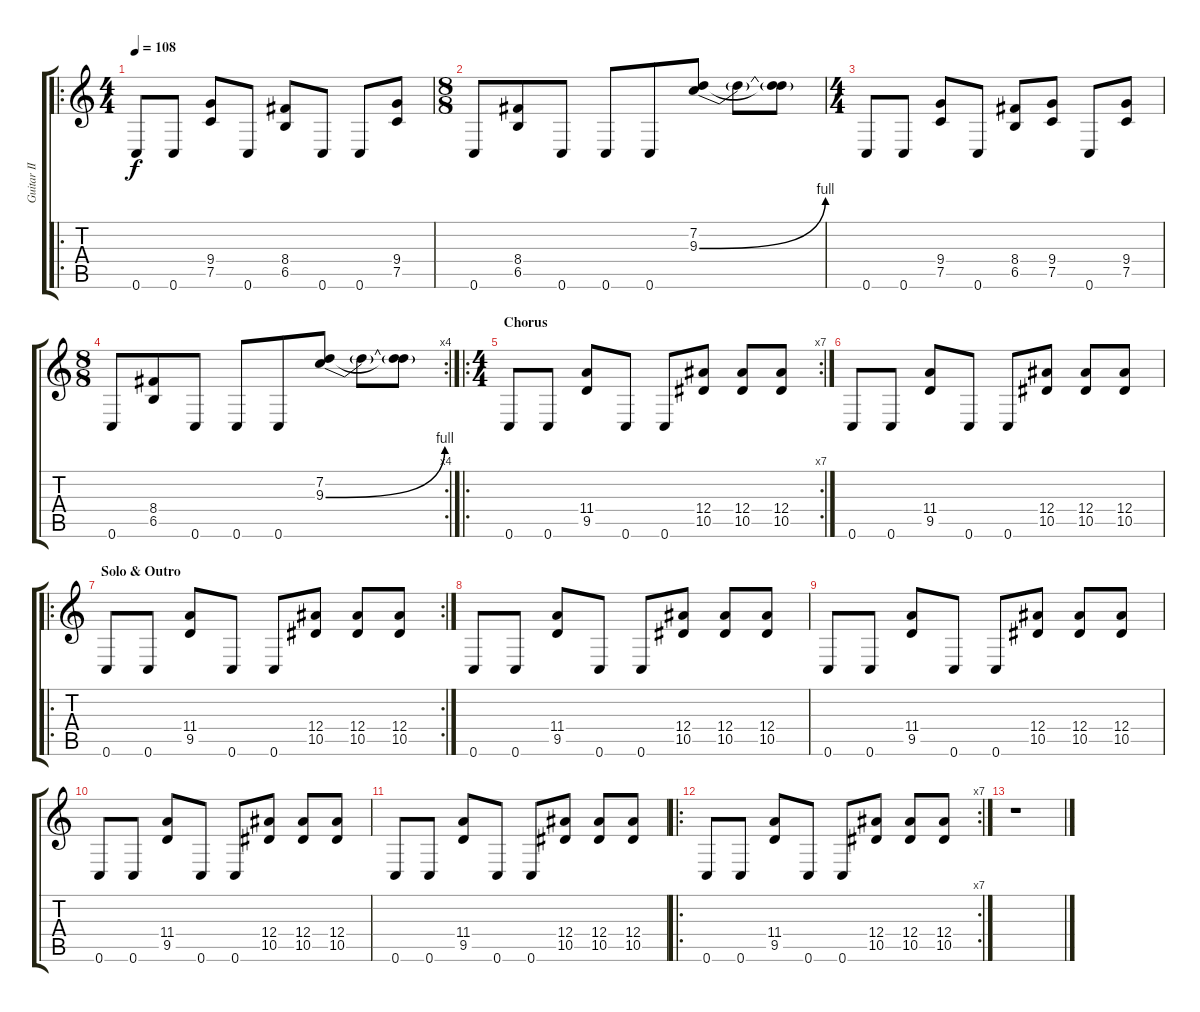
\track ("Guitar II" "Guitar II") {instrument overdrivenguitar}
\staff {score tabs}
\tuning (C4 G3 Eb3 Bb2 F2 C2) {hide}
\ro
\ts (4 4)
\tempo 108
\clef g2
\ks c
0.6.8{dy f} 0.6.8 (9.4 7.5).8 0.6.8 (8.4 6.5).8 0.6.8 0.6.8 (9.4 7.5).8 |
\ts (8 8)
0.6.8 (8.4 6.5).8 0.6.8 0.6.8 0.6.8 (7.2 9.3{be (bend 0 0 60 4)}).8 9.3{t}.8 (7.2{t} 9.3{t}).8 |
\ts (4 4)
0.6.8 0.6.8 (9.4 7.5).8 0.6.8 (8.4 6.5).8 (9.4 7.5).8 0.6.8 (9.4 7.5).8 |
\rc 4
\ts (8 8)
0.6.8 (8.4 6.5).8 0.6.8 0.6.8 0.6.8 (7.2 9.3{be (bend 0 0 60 4)}).8 9.3{t}.8 (7.2{t} 9.3{t}).8 |
\ro
\rc 7
\ts (4 4)
\section ("" "Chorus")
0.6.8 0.6.8 (11.4 9.5).8 0.6.8 0.6.8 (12.4 10.5).8 (12.4 10.5).8 (12.4 10.5).8 |
0.6.8 0.6.8 (11.4 9.5).8 0.6.8 0.6.8 (12.4 10.5).8 (12.4 10.5).8 (12.4 10.5).8 |
\ro
\rc 2
\section ("" "Solo & Outro")
0.6.8 0.6.8 (11.4 9.5).8 0.6.8 0.6.8 (12.4 10.5).8 (12.4 10.5).8 (12.4 10.5).8 |
0.6.8 0.6.8 (11.4 9.5).8 0.6.8 0.6.8 (12.4 10.5).8 (12.4 10.5).8 (12.4 10.5).8 |
0.6.8 0.6.8 (11.4 9.5).8 0.6.8 0.6.8 (12.4 10.5).8 (12.4 10.5).8 (12.4 10.5).8 |
0.6.8 0.6.8 (11.4 9.5).8 0.6.8 0.6.8 (12.4 10.5).8 (12.4 10.5).8 (12.4 10.5).8 |
0.6.8 0.6.8 (11.4 9.5).8 0.6.8 0.6.8 (12.4 10.5).8 (12.4 10.5).8 (12.4 10.5).8 |
\ro
\rc 7
0.6.8 0.6.8 (11.4 9.5).8 0.6.8 0.6.8 (12.4 10.5).8 (12.4 10.5).8 (12.4 10.5).8 |
r.1
